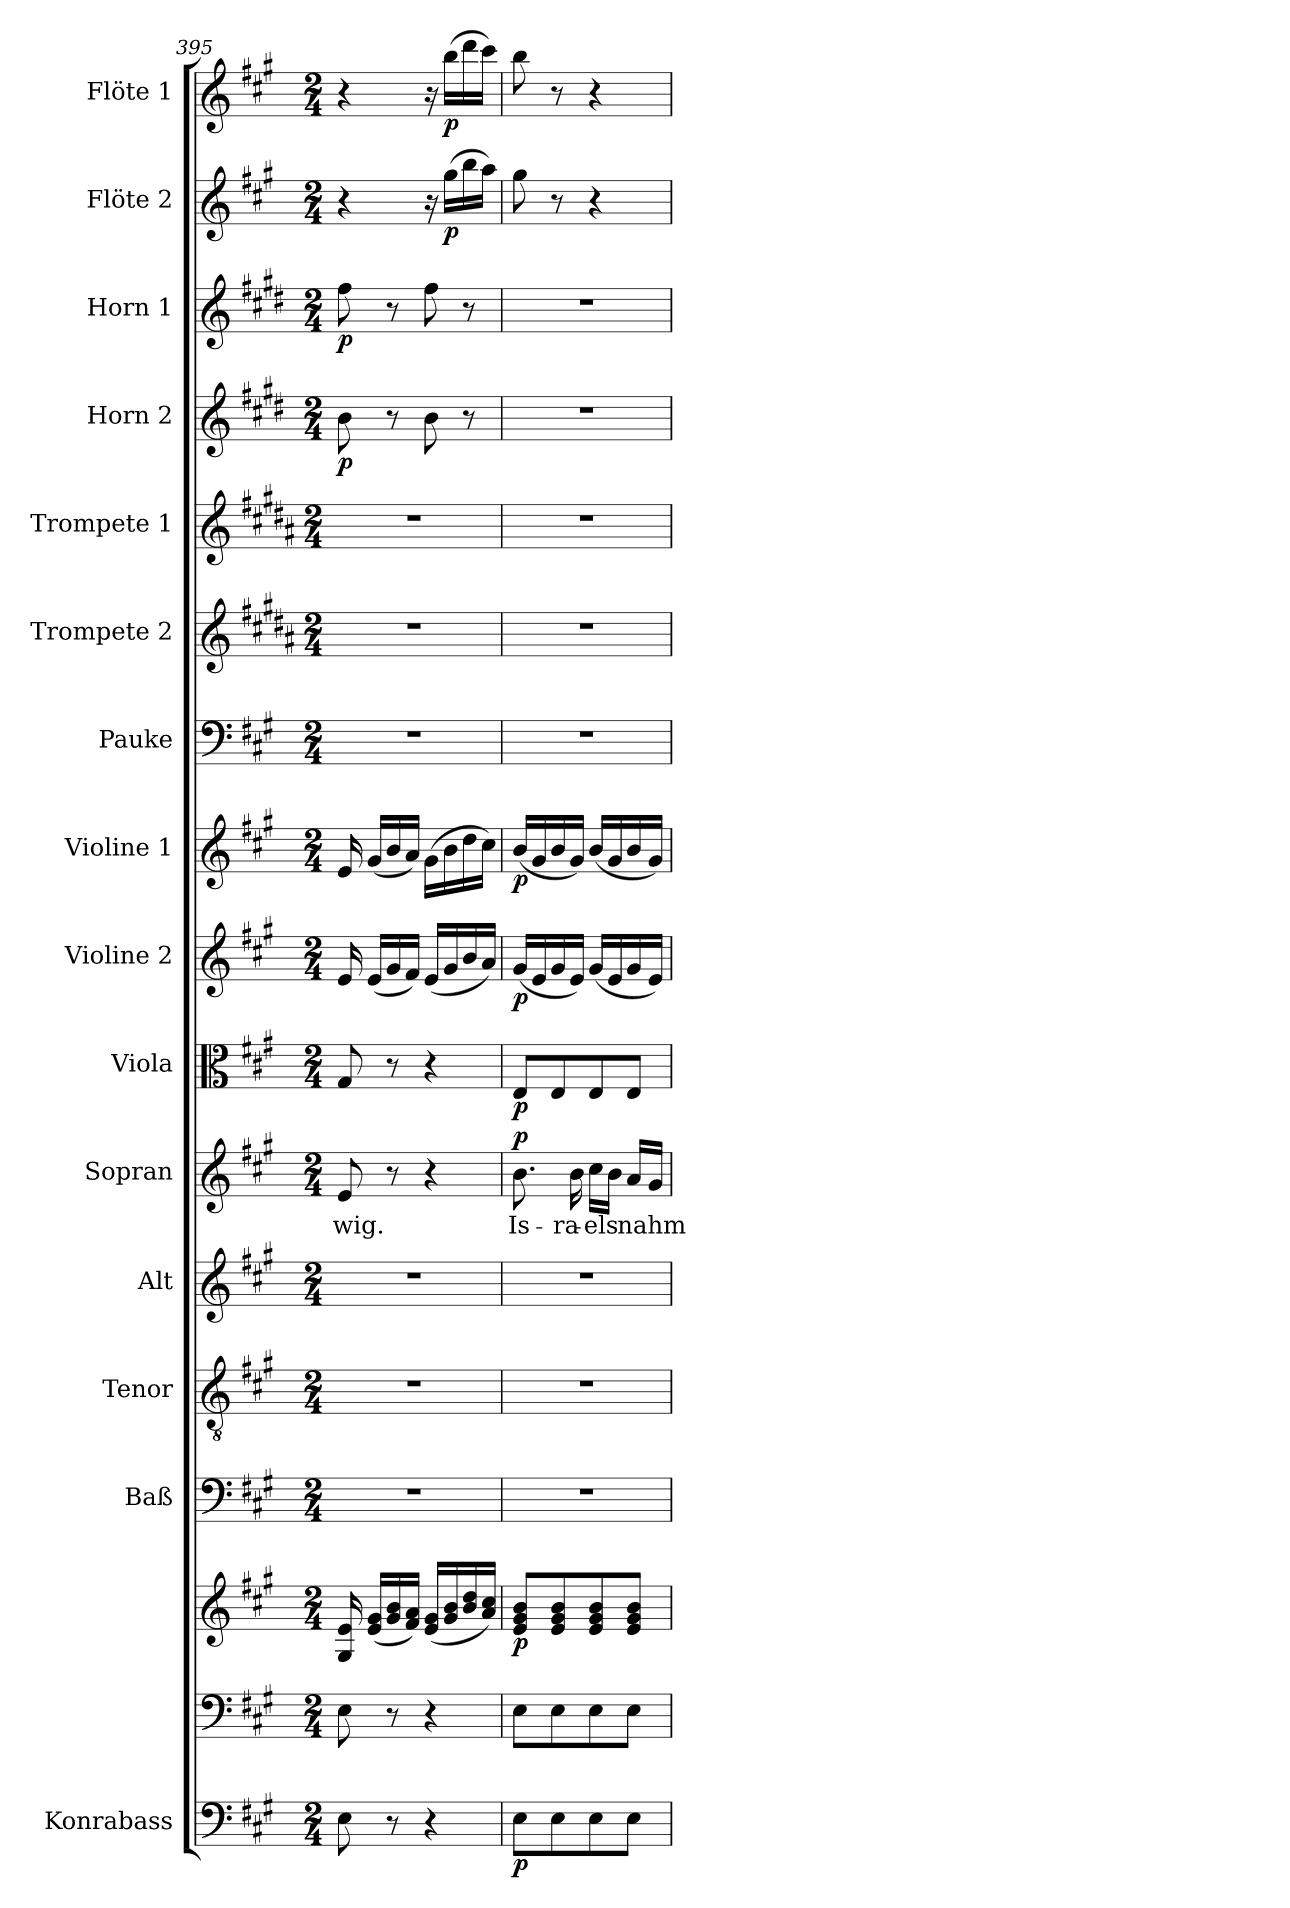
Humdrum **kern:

**kern	**dynam	**kern	**kern	**dynam	**kern	**kern	**kern	**kern	**text	**dynam	**kern	**dynam	**kern	**dynam	**kern	**dynam	**kern	**kern	**kern	**kern	**dynam	**kern	**dynam	**kern	**dynam	**kern	**dynam
*part16	*part16	*part15	*part15	*part15	*part14	*part13	*part12	*part11	*part11	*part11	*part10	*part10	*part9	*part9	*part8	*part8	*part7	*part6	*part5	*part4	*part4	*part3	*part3	*part2	*part2	*part1	*part1
*staff17	*staff17	*staff16	*staff15	*staff15/16	*staff14	*staff13	*staff12	*staff11	*staff11	*staff11	*staff10	*staff10	*staff9	*staff9	*staff8	*staff8	*staff7	*staff6	*staff5	*staff4	*staff4	*staff3	*staff3	*staff2	*staff2	*staff1	*staff1
*I"Konrabass	*	*	*	*	*I"Baß	*I"Tenor	*I"Alt	*I"Sopran	*	*	*I"Viola	*	*I"Violine 2	*	*I"Violine 1	*	*I"Pauke	*I"Trompete 2	*I"Trompete 1	*I"Horn 2	*	*I"Horn 1	*	*I"Flöte 2	*	*I"Flöte 1	*
*I'Kb.	*	*	*	*	*I'Baß	*I'Ten	*I'Alt	*I'Sop	*	*	*I'Vla.	*	*I'Vln. 2	*	*I'Vln. 1	*	*I'Pk.	*I'Trp. 2	*I'Trp. 1	*I'Hrn. 2	*	*I'Hrn. 1	*	*I'Fl. 2	*	*I'Fl. 1	*
*clefF4	*	*clefF4	*clefG2	*	*clefF4	*clefGv2	*clefG2	*clefG2	*	*	*clefC3	*	*clefG2	*	*clefG2	*	*clefF4	*clefG2	*clefG2	*clefG2	*	*clefG2	*	*clefG2	*	*clefG2	*
*ITrd7c12	*	*	*	*	*	*	*	*	*	*	*	*	*	*	*	*	*	*ITrd1c2	*ITrd1c2	*ITrd4c7	*	*ITrd4c7	*	*	*	*	*
*k[f#c#g#]	*	*k[f#c#g#]	*k[f#c#g#]	*	*k[f#c#g#]	*k[f#c#g#]	*k[f#c#g#]	*k[f#c#g#]	*	*	*k[f#c#g#]	*	*k[f#c#g#]	*	*k[f#c#g#]	*	*k[f#c#g#]	*k[f#c#g#]	*k[f#c#g#]	*k[f#c#g#]	*	*k[f#c#g#]	*	*k[f#c#g#]	*	*k[f#c#g#]	*
*A:	*	*A:	*A:	*	*A:	*A:	*A:	*A:	*	*	*A:	*	*A:	*	*A:	*	*A:	*A:	*A:	*A:	*	*A:	*	*A:	*	*A:	*
*M2/4	*	*M2/4	*M2/4	*	*M2/4	*M2/4	*M2/4	*M2/4	*	*	*M2/4	*	*M2/4	*	*M2/4	*	*M2/4	*M2/4	*M2/4	*M2/4	*	*M2/4	*	*M2/4	*	*M2/4	*
=395	=395	=395	=395	=395	=395	=395	=395	=395	=395	=395	=395	=395	=395	=395	=395	=395	=395	=395	=395	=395	=395	=395	=395	=395	=395	=395	=395
!	!	!	!	!	!	!	!	!	!LO:LY:b	!	!	!	!	!	!	!	!	!	!	!	!LO:DY:b	!	!LO:DY:b	!	!	!	!
8EE\	.	8E\	16G#/ 16e/	.	2r	2r	2r	8e/	-wig.	.	8G#/	.	16e/	.	16e/	.	2r	2r	2r	8e\	p	8b\	p	4r	.	4r	.
.	.	.	(<16e/ 16g#/LL	.	.	.	.	.	.	.	.	.	(<16e/LL	.	(<16g#/LL	.	.	.	.	.	.	.	.	.	.	.	.
8r	.	8r	16g#/ 16b/	.	.	.	.	8r	.	.	8r	.	16g#/	.	16b/	.	.	.	.	8r	.	8r	.	.	.	.	.
.	.	.	16f#/ 16a/JJ)	.	.	.	.	.	.	.	.	.	16f#/JJ)	.	16a/JJ)	.	.	.	.	.	.	.	.	.	.	.	.
4r	.	4r	(<16e/ 16g#/LL	.	.	.	.	4r	.	.	4r	.	(<16e/LL	.	(>16g#\LL	.	.	.	.	8e\	.	8b\	.	16r	.	16r	.
!	!	!	!	!	!	!	!	!	!	!	!	!	!	!	!	!	!	!	!	!	!	!	!	!	!LO:DY:b	!	!LO:DY:b
.	.	.	16g#/ 16b/	.	.	.	.	.	.	.	.	.	16g#/	.	16b\	.	.	.	.	.	.	.	.	(>16gg#\LL	p	(>16bb\LL	p
.	.	.	16b/ 16dd/	.	.	.	.	.	.	.	.	.	16b/	.	16dd\	.	.	.	.	8r	.	8r	.	16bb\	.	16ddd\	.
.	.	.	16a/ 16cc#/JJ)	.	.	.	.	.	.	.	.	.	16a/JJ)	.	16cc#\JJ)	.	.	.	.	.	.	.	.	16aa\JJ)	.	16ccc#\JJ)	.
=396	=396	=396	=396	=396	=396	=396	=396	=396	=396	=396	=396	=396	=396	=396	=396	=396	=396	=396	=396	=396	=396	=396	=396	=396	=396	=396	=396
!	!LO:DY:b	!	!	!LO:DY:b	!	!	!	!	!LO:LY:b	!LO:DY:a	!	!LO:DY:b	!	!LO:DY:b	!	!LO:DY:b	!	!	!	!	!	!	!	!	!	!	!
8EE\L	p	8E\L	8e/ 8g#/ 8b/L	p	2r	2r	2r	8.b\	Is-	p	8E/L	p	(<16g#/LL	p	(<16b/LL	p	2r	2r	2r	2r	.	2r	.	8gg#\	.	8bb\	.
.	.	.	.	.	.	.	.	.	.	.	.	.	16e/	.	16g#/	.	.	.	.	.	.	.	.	.	.	.	.
8EE\	.	8E\	8e/ 8g#/ 8b/	.	.	.	.	.	.	.	8E/	.	16g#/	.	16b/	.	.	.	.	.	.	.	.	8r	.	8r	.
!	!	!	!	!	!	!	!	!	!LO:LY:b	!	!	!	!	!	!	!	!	!	!	!	!	!	!	!	!	!	!
.	.	.	.	.	.	.	.	16b\	-ra-	.	.	.	16e/JJ)	.	16g#/JJ)	.	.	.	.	.	.	.	.	.	.	.	.
!	!	!	!	!	!	!	!	!	!LO:LY:b	!	!	!	!	!	!	!	!	!	!	!	!	!	!	!	!	!	!
8EE\	.	8E\	8e/ 8g#/ 8b/	.	.	.	.	16cc#\LL	-els	.	8E/	.	(<16g#/LL	.	(<16b/LL	.	.	.	.	.	.	.	.	4r	.	4r	.
.	.	.	.	.	.	.	.	16b\JJ	.	.	.	.	16e/	.	16g#/	.	.	.	.	.	.	.	.	.	.	.	.
!	!	!	!	!	!	!	!	!	!LO:LY:b	!	!	!	!	!	!	!	!	!	!	!	!	!	!	!	!	!	!
8EE\J	.	8E\J	8e/ 8g#/ 8b/J	.	.	.	.	16a/LL	nahm	.	8E/J	.	16g#/	.	16b/	.	.	.	.	.	.	.	.	.	.	.	.
.	.	.	.	.	.	.	.	16g#/JJ	.	.	.	.	16e/JJ)	.	16g#/JJ)	.	.	.	.	.	.	.	.	.	.	.	.
=	=	=	=	=	=	=	=	=	=	=	=	=	=	=	=	=	=	=	=	=	=	=	=	=	=	=	=
*-	*-	*-	*-	*-	*-	*-	*-	*-	*-	*-	*-	*-	*-	*-	*-	*-	*-	*-	*-	*-	*-	*-	*-	*-	*-	*-	*-
